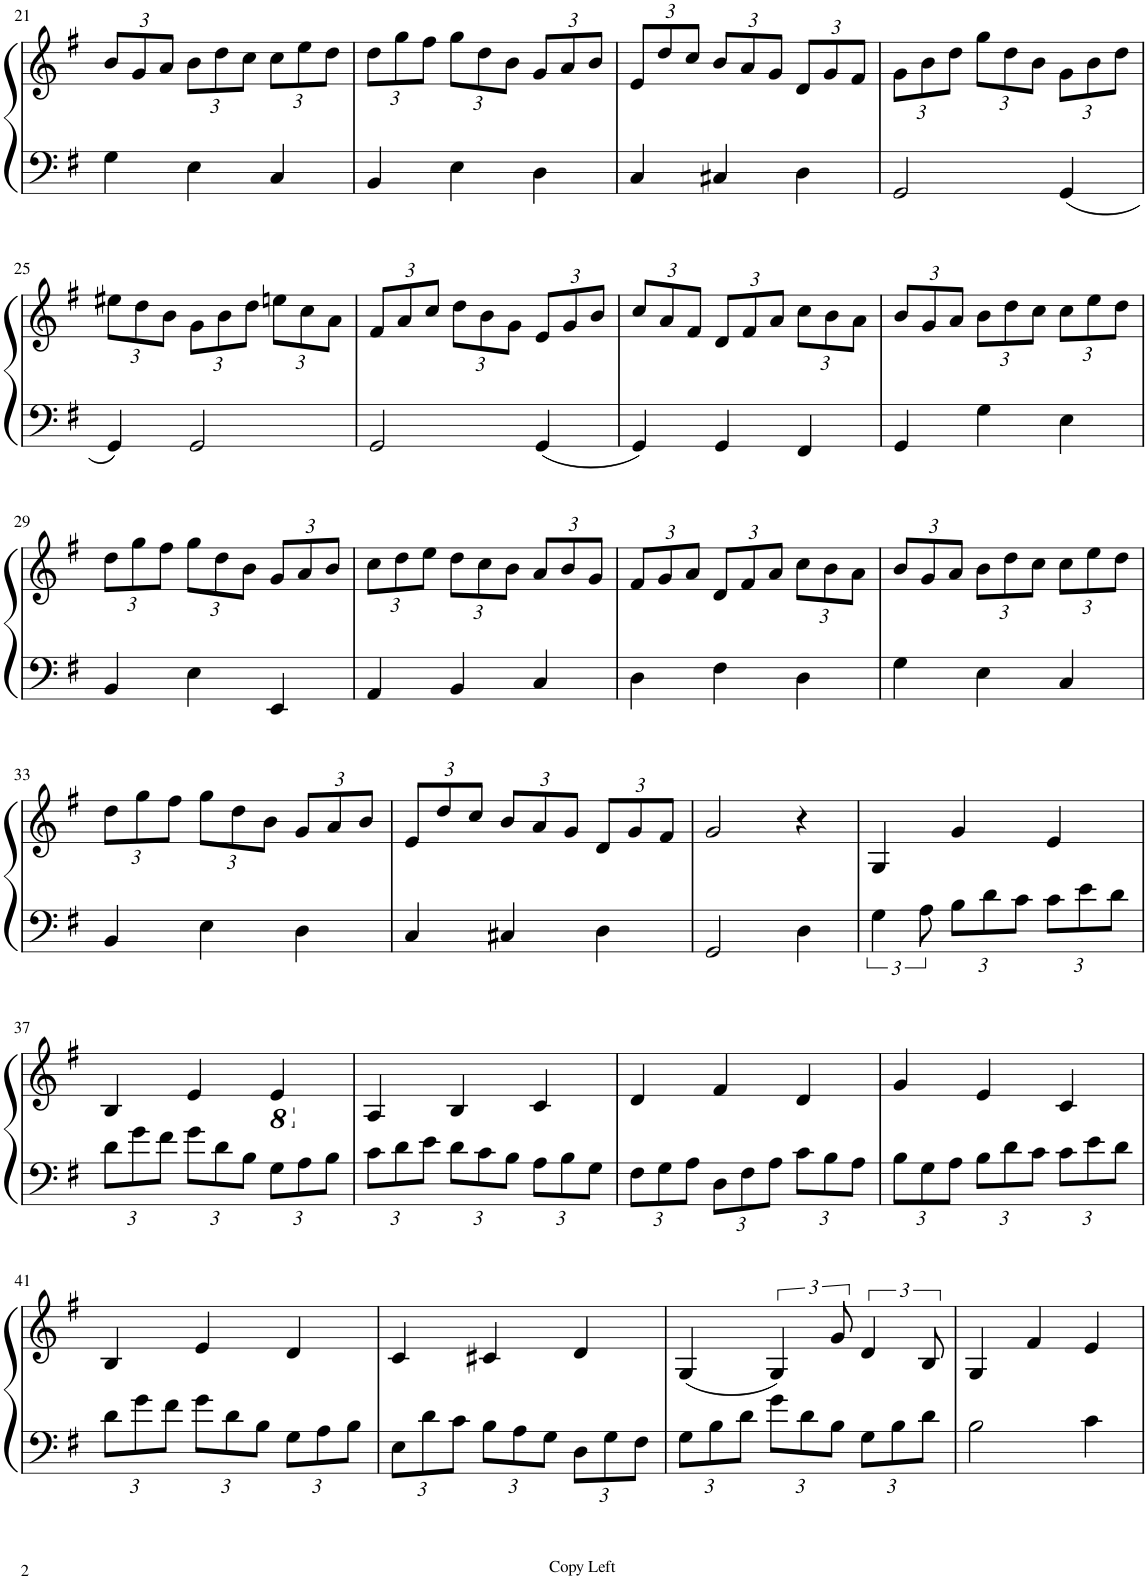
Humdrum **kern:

**kern	**kern
*part1	*part1
*staff2	*staff1
*I"Piano	*
*I'Pno.	*
!!LO:PB:g=z
*clefF4	*clefG2
*k[f#]	*k[f#]
*M3/4	*M3/4
*	*Xbrackettup
=21	=21
4G\	12b/L
.	12g/
.	12a/J
4E\	12b\L
.	12dd\
.	12cc\J
4C/	12cc\L
.	12ee\
.	12dd\J
=22	=22
4BB/	12dd\L
.	12gg\
.	12ff#\J
4E\	12gg\L
.	12dd\
.	12b\J
4D\	12g/L
.	12a/
.	12b/J
=23	=23
4C/	12e/L
.	12dd/
.	12cc/J
4C#X/	12b/L
.	12a/
.	12g/J
4D\	12d/L
.	12g/
.	12f#/J
=24	=24
2GG/	12g\L
.	12b\
.	12dd\J
.	12gg\L
.	12dd\
.	12b\J
4GG/	12g\L
.	12b\
.	12dd\J
!!LO:LB:g=z
=25	=25
4GG/	12ee#X\L
.	12dd\
.	12b\J
2GG/	12g\L
.	12b\
.	12dd\J
.	12een\L
.	12cc\
.	12a\J
=26	=26
2GG/	12f#/L
.	12a/
.	12cc/J
.	12dd\L
.	12b\
.	12g\J
4GG/	12e/L
.	12g/
.	12b/J
=27	=27
4GG/	12cc/L
.	12a/
.	12f#/J
4GG/	12d/L
.	12f#/
.	12a/J
4FF#/	12cc\L
.	12b\
.	12a\J
=28	=28
4GG/	12b/L
.	12g/
.	12a/J
4G\	12b\L
.	12dd\
.	12cc\J
4E\	12cc\L
.	12ee\
.	12dd\J
!!LO:LB:g=z
=29	=29
4BB/	12dd\L
.	12gg\
.	12ff#\J
4E\	12gg\L
.	12dd\
.	12b\J
4EE/	12g/L
.	12a/
.	12b/J
=30	=30
4AA/	12cc\L
.	12dd\
.	12ee\J
4BB/	12dd\L
.	12cc\
.	12b\J
4C/	12a/L
.	12b/
.	12g/J
=31	=31
4D\	12f#/L
.	12g/
.	12a/J
4F#\	12d/L
.	12f#/
.	12a/J
4D\	12cc\L
.	12b\
.	12a\J
=32	=32
4G\	12b/L
.	12g/
.	12a/J
4E\	12b\L
.	12dd\
.	12cc\J
4C/	12cc\L
.	12ee\
.	12dd\J
!!LO:LB:g=z
=33	=33
4BB/	12dd\L
.	12gg\
.	12ff#\J
4E\	12gg\L
.	12dd\
.	12b\J
4D\	12g/L
.	12a/
.	12b/J
=34	=34
4C/	12e/L
.	12dd/
.	12cc/J
4C#X/	12b/L
.	12a/
.	12g/J
4D\	12d/L
.	12g/
.	12f#/J
=35	=35
2GG/	2g/
4D\	4r
=36	=36
6G\	4G/
12A\	.
*Xbrackettup	*
12B\L	4g/
12d\	.
12c\J	.
12c\L	4e/
12e\	.
12d\J	.
!!LO:LB:g=z
=37	=37
12d\L	4B/
12g\	.
12f#\J	.
12g\L	4e/
12d\	.
12B\J	.
*	*8ba
12G\L	4E/
12A\	.
12B\J	.
=38	=38
*	*X8ba
12c\L	4A/
12d\	.
12e\J	.
12d\L	4B/
12c\	.
12B\J	.
12A\L	4c/
12B\	.
12G\J	.
=39	=39
12F#\L	4d/
12G\	.
12A\J	.
12D\L	4f#/
12F#\	.
12A\J	.
12c\L	4d/
12B\	.
12A\J	.
=40	=40
12B\L	4g/
12G\	.
12A\J	.
12B\L	4e/
12d\	.
12c\J	.
12c\L	4c/
12e\	.
12d\J	.
!!LO:LB:g=z
=41	=41
12d\L	4B/
12g\	.
12f#\J	.
12g\L	4e/
12d\	.
12B\J	.
12G\L	4d/
12A\	.
12B\J	.
=42	=42
12E\L	4c/
12d\	.
12c\J	.
12B\L	4c#X/
12A\	.
12G\J	.
12D\L	4d/
12G\	.
12F#\J	.
=43	=43
12G\L	(4G/
12B\	.
12d\J	.
*	*brackettup
12g\L	6G/)
12d\	.
12B\J	12g/
12G\L	6d/
12B\	.
12d\J	12B/
=44	=44
2B\	4G/
.	4f#/
4c\	4e/
=	=
*-	*-
